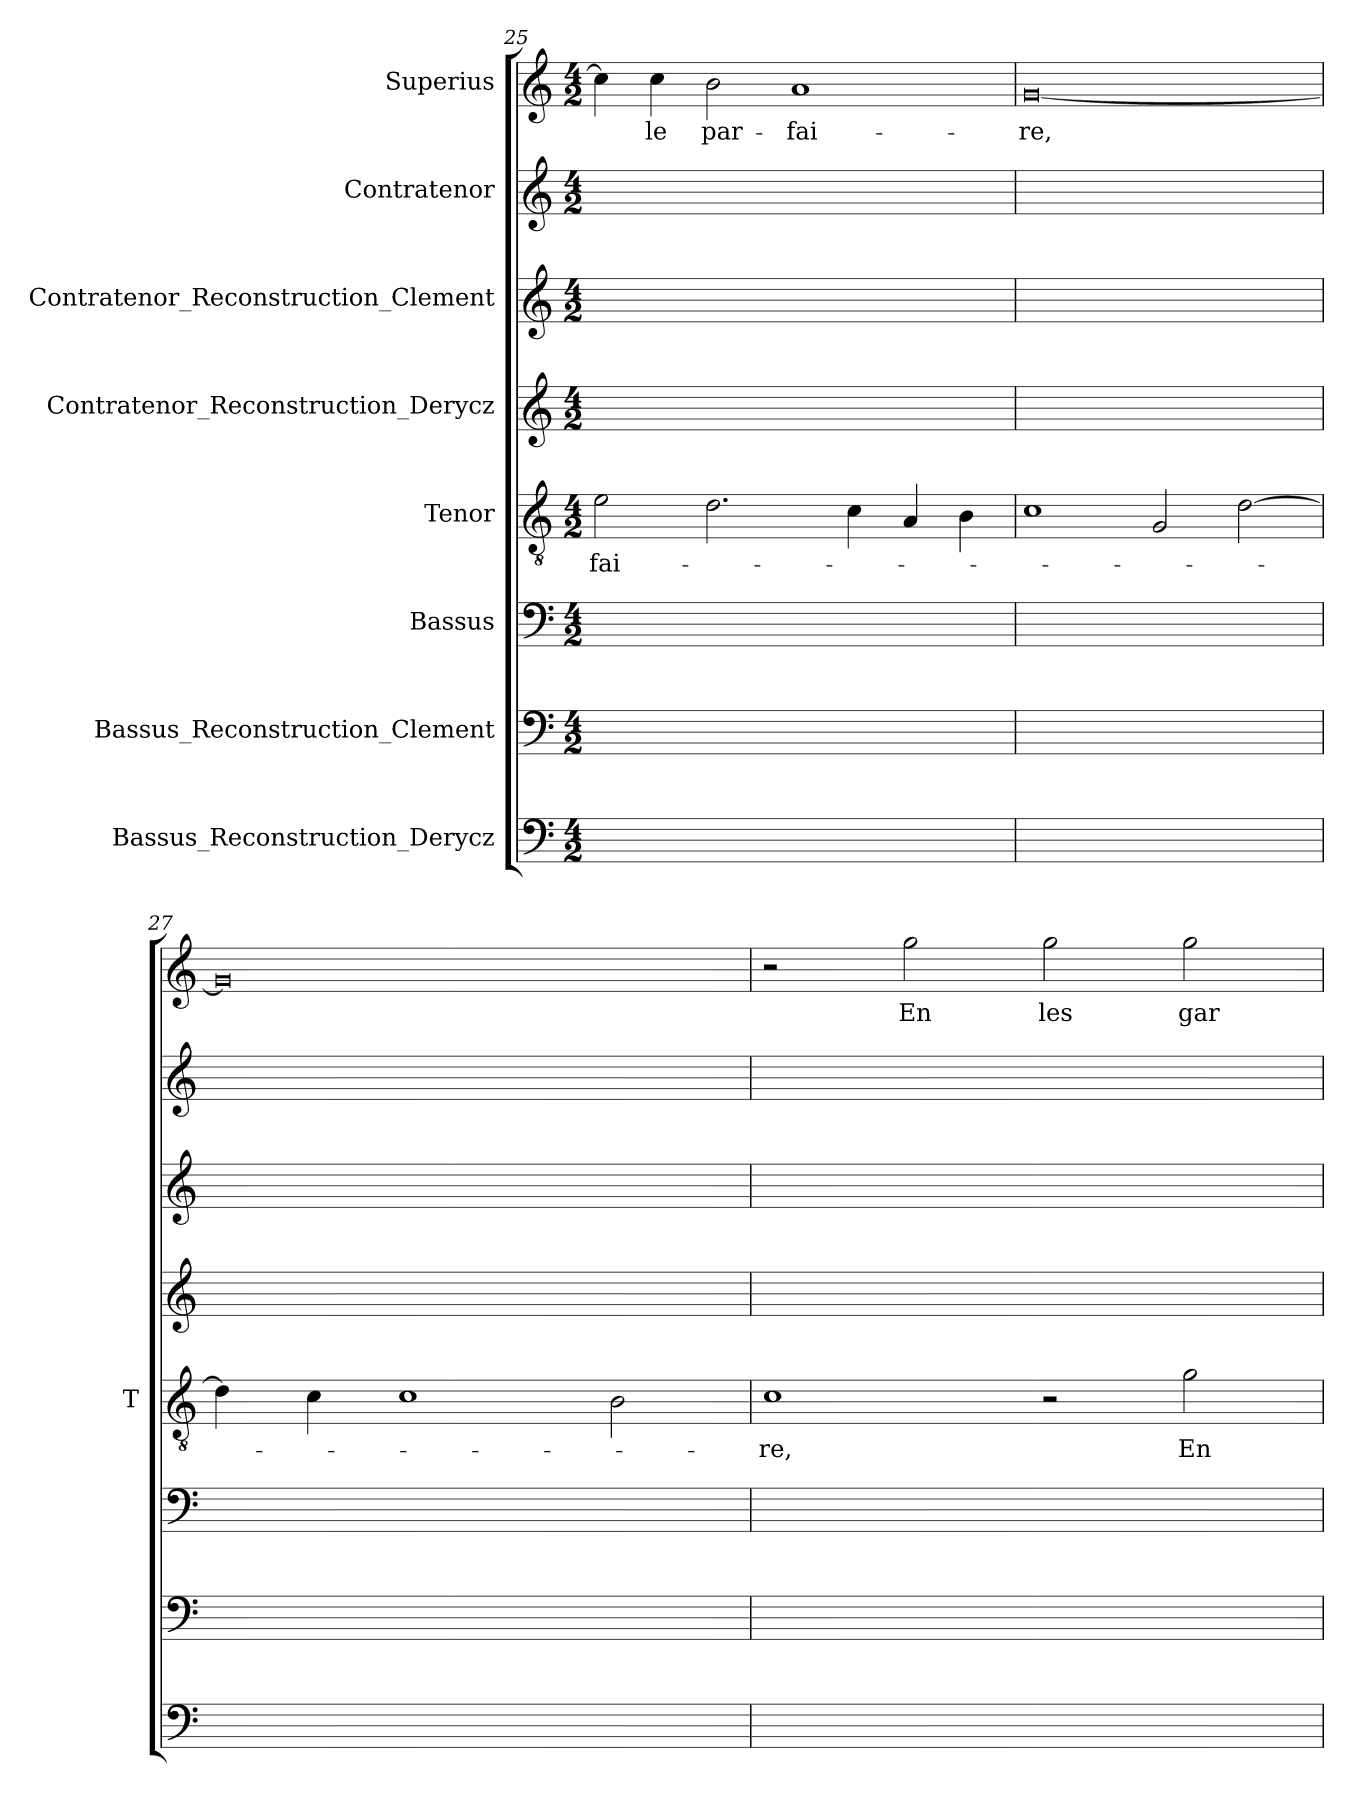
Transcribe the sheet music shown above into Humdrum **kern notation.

**kern	**kern	**kern	**kern	**text	**kern	**kern	**kern	**kern	**text
*part8	*part7	*part6	*part5	*part5	*part4	*part3	*part2	*part1	*part1
*staff8	*staff7	*staff6	*staff5	*staff5	*staff4	*staff3	*staff2	*staff1	*staff1
*I"Bassus_Reconstruction_Derycz	*I"Bassus_Reconstruction_Clement	*I"Bassus	*I"Tenor	*	*I"Contratenor_Reconstruction_Derycz	*I"Contratenor_Reconstruction_Clement	*I"Contratenor	*I"Superius	*
*	*	*	*I'T	*	*	*	*	*	*
*clefF4	*clefF4	*clefF4	*clefGv2	*	*clefG2	*clefG2	*clefG2	*clefG2	*
*k[]	*k[]	*k[]	*k[]	*	*k[]	*k[]	*k[]	*k[]	*
*M4/2	*M4/2	*M4/2	*M4/2	*	*M4/2	*M4/2	*M4/2	*M4/2	*
=25	=25	=25	=25	=25	=25	=25	=25	=25	=25
0ryy	0ryy	0ryy	2e	fai-	0ryy	0ryy	0ryy	4cc]	.
.	.	.	.	.	.	.	.	4cc	-le
.	.	.	2.d	.	.	.	.	2b	par-
.	.	.	.	.	.	.	.	1a	fai-
.	.	.	4c	.	.	.	.	.	.
.	.	.	4A	.	.	.	.	.	.
.	.	.	4B	.	.	.	.	.	.
=26	=26	=26	=26	=26	=26	=26	=26	=26	=26
0ryy	0ryy	0ryy	1c	.	0ryy	0ryy	0ryy	[0g	-re,
.	.	.	2G	.	.	.	.	.	.
.	.	.	[2d	.	.	.	.	.	.
=27	=27	=27	=27	=27	=27	=27	=27	=27	=27
0ryy	0ryy	0ryy	4d]	.	0ryy	0ryy	0ryy	0g]	.
.	.	.	4c	.	.	.	.	.	.
.	.	.	1c	.	.	.	.	.	.
.	.	.	2B	.	.	.	.	.	.
=28	=28	=28	=28	=28	=28	=28	=28	=28	=28
0ryy	0ryy	0ryy	1c	-re,	0ryy	0ryy	0ryy	2r	.
.	.	.	.	.	.	.	.	2gg	-En
.	.	.	2r	.	.	.	.	2gg	-les
.	.	.	2g	-En	.	.	.	2gg	gar-
=	=	=	=	=	=	=	=	=	=
*-	*-	*-	*-	*-	*-	*-	*-	*-	*-
